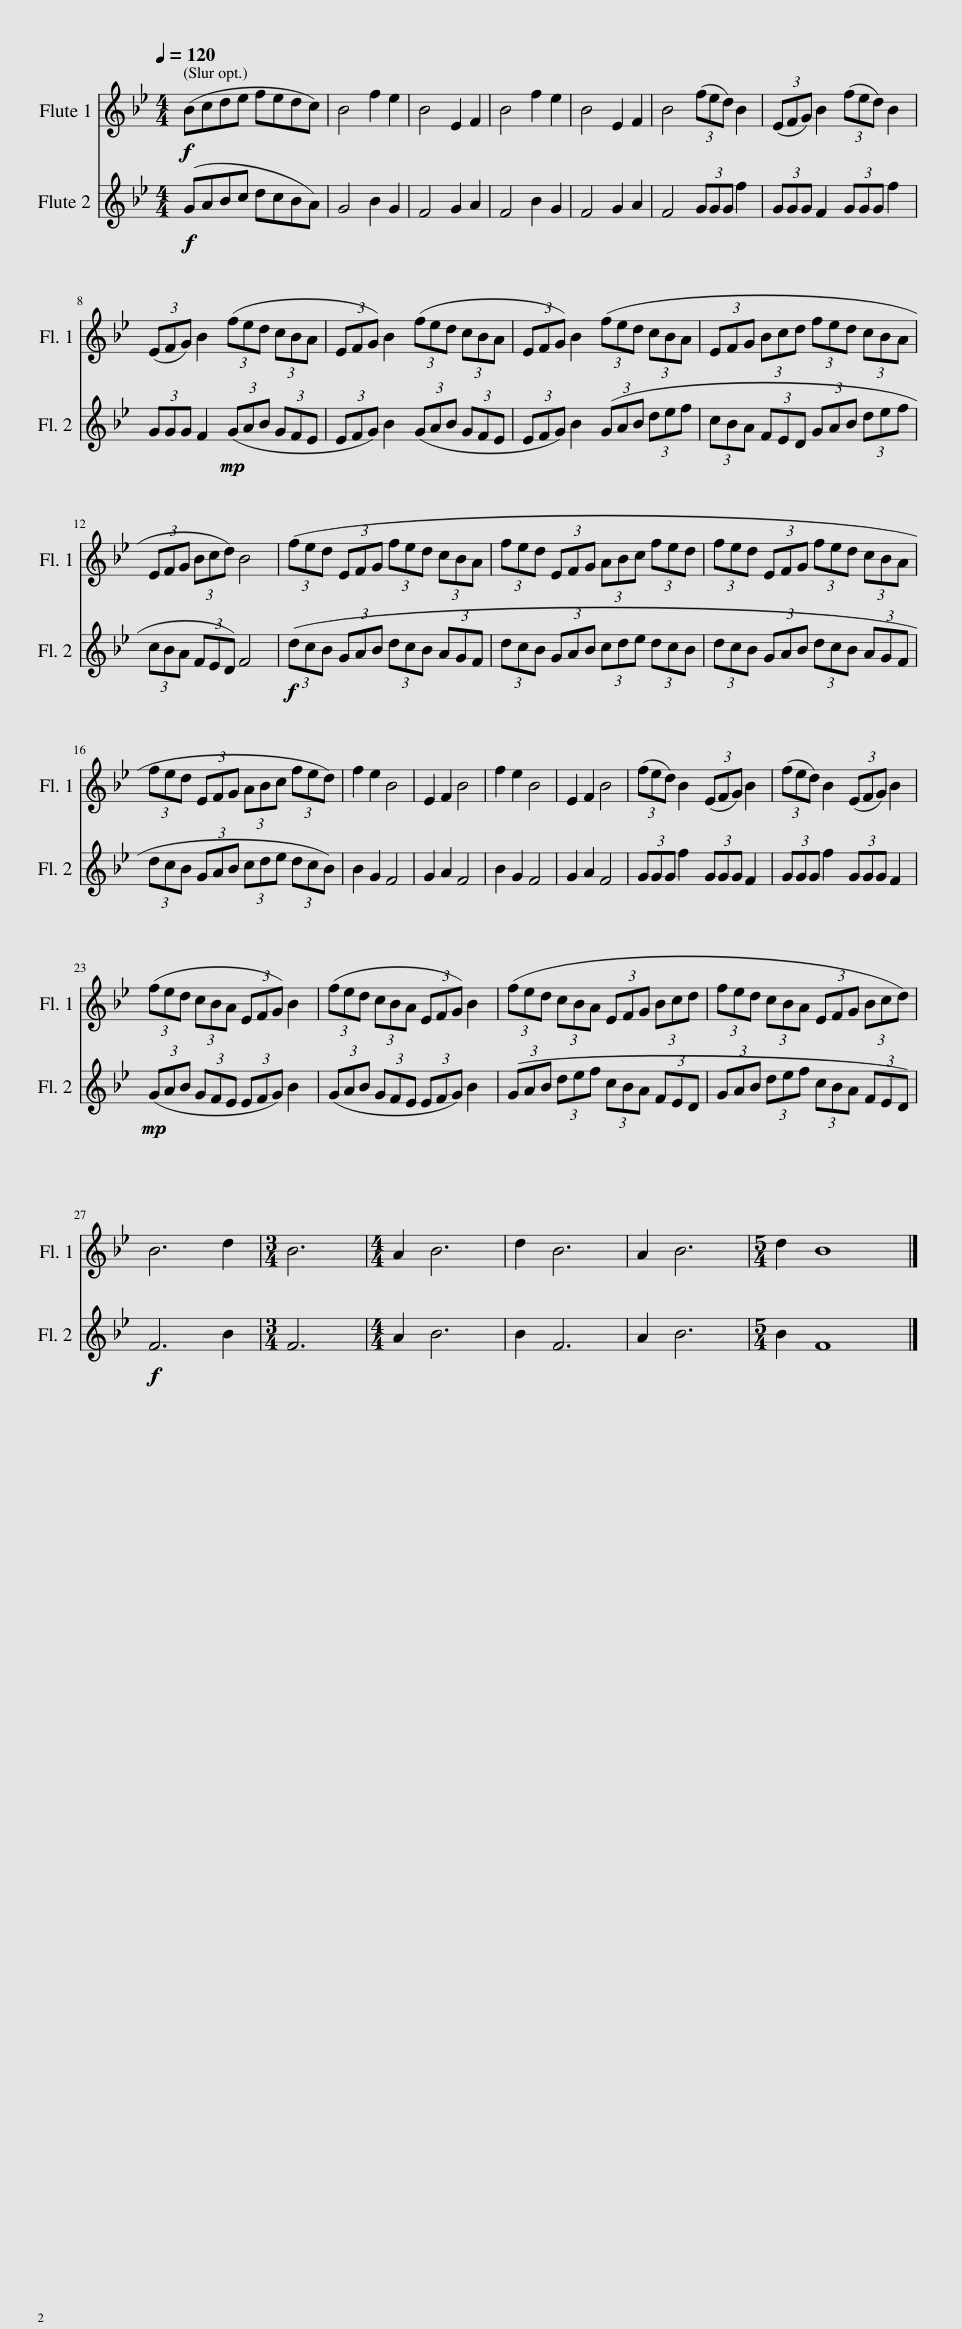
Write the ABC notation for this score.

X:1
%%score 1 2
L:1/8
Q:1/4=120
M:4/4
I:linebreak $
K:Bb
V:1 treble
V:2 treble
V:1
!f! (Bcde fedc) | B4 f2 e2 | B4 E2 F2 | B4 f2 e2 | B4 E2 F2 | %5
 B4 (3(fed) B2 | (3(EFG) B2 (3(fed) B2 |$ (3(EFG) B2 (3(fed (3cBA | (3EFG) B2 (3(fed (3cBA | (3EFG) B2 (3(fed (3cBA | %10
 (3EFG (3Bcd (3fed (3cBA |$ (3EFG (3Bcd) B4 | (3(fed (3EFG (3fed (3cBA | (3fed (3EFG (3ABc (3fed | (3fed (3EFG (3fed (3cBA |$ %15
 (3fed (3EFG (3ABc (3fed) | f2 e2 B4 | E2 F2 B4 | f2 e2 B4 | E2 F2 B4 | %20
 (3(fed) B2 (3(EFG) B2 | (3(fed) B2 (3(EFG) B2 |$ (3(fed (3cBA (3EFG) B2 | (3(fed (3cBA (3EFG) B2 | (3(fed (3cBA (3EFG (3Bcd | %25
 (3fed (3cBA (3EFG (3Bcd) |$ B6 d2 |[M:3/4] B6 |[M:4/4] A2 B6 | d2 B6 | %30
 A2 B6 |[M:5/4] d2 B8 |] %32
V:2
!f! (GABc dcBA) | G4 B2 G2 | F4 G2 A2 | F4 B2 G2 | F4 G2 A2 | %5
 F4 (3GGG f2 | (3GGG F2 (3GGG f2 |$ (3GGG F2!mp! (3(GAB (3GFE | (3EFG) B2 (3(GAB (3GFE | (3EFG) B2 (3(GAB (3def | %10
 (3cBA (3FED (3GAB (3def |$ (3cBA (3FED) F4 |!f! (3(dcB (3GAB (3dcB (3AGF | (3dcB (3GAB (3cde (3dcB | (3dcB (3GAB (3dcB (3AGF |$ %15
 (3dcB (3GAB (3cde (3dcB) | B2 G2 F4 | G2 A2 F4 | B2 G2 F4 | G2 A2 F4 | %20
 (3GGG f2 (3GGG F2 | (3GGG f2 (3GGG F2 |$!mp! (3(GAB (3GFE (3EFG) B2 | (3(GAB (3GFE (3EFG) B2 | (3(GAB (3def (3cBA (3FED | %25
 (3GAB (3def (3cBA (3FED) |$!f! F6 B2 |[M:3/4] F6 |[M:4/4] A2 B6 | B2 F6 | %30
 A2 B6 |[M:5/4] B2 F8 |] %32
